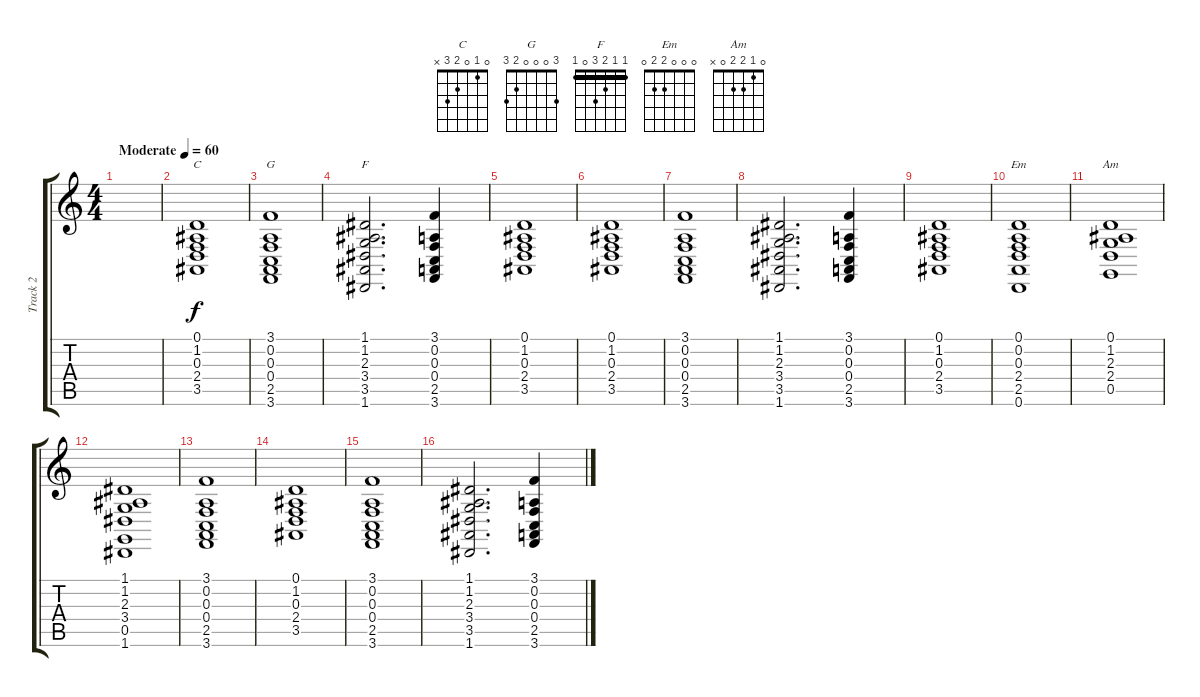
\track ("Track 2" "Track 2") {instrument stringensemble2}
\staff {score tabs}
\tuning (D4 A3 F3 C3 G2 D2) {hide}
\chord ("C" 0 1 0 2 3 x)
\chord ("G" 3 0 0 0 2 3)
\chord ("F" 1 1 2 3 0 1) {barre 1}
\chord ("Em" 0 0 0 2 2 0)
\chord ("Am" 0 1 2 2 0 x)
\ts (4 4)
\tempo (60 "Moderate")
\clef g2
\ks c
|
(0.1 1.2 0.3 2.4 3.5).1{ch "C"} |
(3.1 0.2 0.3 0.4 2.5 3.6).1{ch "G"} |
(1.1 1.2 2.3 3.4 3.5 1.6).2{d ch "F"} (3.1 0.2 0.3 0.4 2.5 3.6).4 |
(0.1 1.2 0.3 2.4 3.5).1 |
(0.1 1.2 0.3 2.4 3.5).1 |
(3.1 0.2 0.3 0.4 2.5 3.6).1 |
(1.1 1.2 2.3 3.4 3.5 1.6).2{d} (3.1 0.2 0.3 0.4 2.5 3.6).4 |
(0.1 1.2 0.3 2.4 3.5).1 |
(0.1 0.2 0.3 2.4 2.5 0.6).1{ch "Em"} |
(0.1 1.2 2.3 2.4 0.5).1{ch "Am"} |
(1.1 1.2 2.3 3.4 0.5 1.6).1 |
(3.1 0.2 0.3 0.4 2.5 3.6).1 |
(0.1 1.2 0.3 2.4 3.5).1 |
(3.1 0.2 0.3 0.4 2.5 3.6).1 |
(1.1 1.2 2.3 3.4 3.5 1.6).2{d} (3.1 0.2 0.3 0.4 2.5 3.6).4
